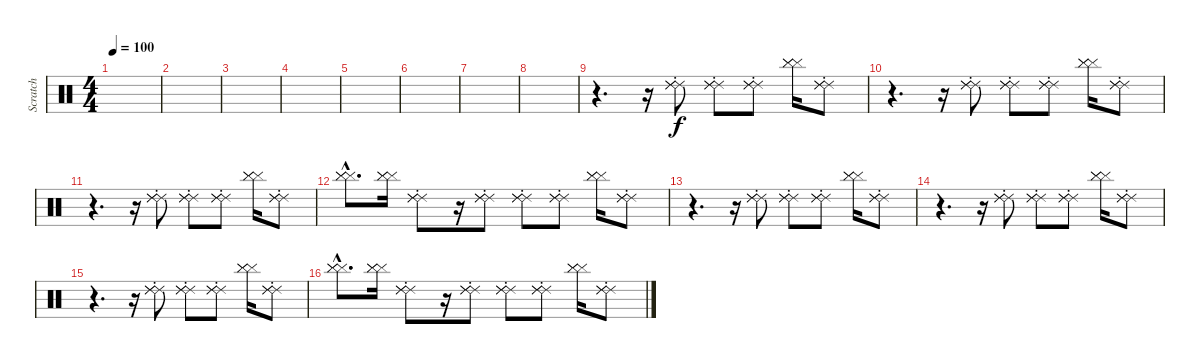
\track ("Scratch" "Scratch") {instrument percussion}
\staff {score}
\articulation defaults
\ts (4 4)
\tempo 100
\clef neutral
\ks c
|
|
|
|
|
|
|
|
r.4{d} r.16 ("Ride (choke) 2" "Ride (choke) 2" "Ride (choke) 2").8 ("Ride (choke) 2" "Ride (choke) 2" "Ride (choke) 2").8 ("Ride (choke) 2" "Ride (choke) 2" "Ride (choke) 2").8 ("Cymbal (hit)" "Cymbal (hit)" "Cymbal (hit)").16 ("Ride (choke) 2" "Ride (choke) 2" "Ride (choke) 2").8 |
r.4{d} r.16 ("Ride (choke) 2" "Ride (choke) 2" "Ride (choke) 2").8 ("Ride (choke) 2" "Ride (choke) 2" "Ride (choke) 2").8 ("Ride (choke) 2" "Ride (choke) 2" "Ride (choke) 2").8 ("Cymbal (hit)" "Cymbal (hit)" "Cymbal (hit)").16 ("Ride (choke) 2" "Ride (choke) 2" "Ride (choke) 2").8 |
r.4{d} r.16 ("Ride (choke) 2" "Ride (choke) 2" "Ride (choke) 2").8 ("Ride (choke) 2" "Ride (choke) 2" "Ride (choke) 2").8 ("Ride (choke) 2" "Ride (choke) 2" "Ride (choke) 2").8 ("Cymbal (hit)" "Cymbal (hit)" "Cymbal (hit)").16 ("Ride (choke) 2" "Ride (choke) 2" "Ride (choke) 2").8 |
("Cymbal (hit)"{hac} "Cymbal (hit)"{hac} "Cymbal (hit)"{hac}).8{d} ("Cymbal (hit)" "Cymbal (hit)" "Cymbal (hit)").16 ("Ride (choke) 2" "Ride (choke) 2" "Ride (choke) 2").8 r.16 ("Ride (choke) 2" "Ride (choke) 2" "Ride (choke) 2").8 ("Ride (choke) 2" "Ride (choke) 2" "Ride (choke) 2").8 ("Ride (choke) 2" "Ride (choke) 2" "Ride (choke) 2").8 ("Cymbal (hit)" "Cymbal (hit)" "Cymbal (hit)").16 ("Ride (choke) 2" "Ride (choke) 2" "Ride (choke) 2").8 |
r.4{d} r.16 ("Ride (choke) 2" "Ride (choke) 2" "Ride (choke) 2").8 ("Ride (choke) 2" "Ride (choke) 2" "Ride (choke) 2").8 ("Ride (choke) 2" "Ride (choke) 2" "Ride (choke) 2").8 ("Cymbal (hit)" "Cymbal (hit)" "Cymbal (hit)").16 ("Ride (choke) 2" "Ride (choke) 2" "Ride (choke) 2").8 |
r.4{d} r.16 ("Ride (choke) 2" "Ride (choke) 2" "Ride (choke) 2").8 ("Ride (choke) 2" "Ride (choke) 2" "Ride (choke) 2").8 ("Ride (choke) 2" "Ride (choke) 2" "Ride (choke) 2").8 ("Cymbal (hit)" "Cymbal (hit)" "Cymbal (hit)").16 ("Ride (choke) 2" "Ride (choke) 2" "Ride (choke) 2").8 |
r.4{d} r.16 ("Ride (choke) 2" "Ride (choke) 2" "Ride (choke) 2").8 ("Ride (choke) 2" "Ride (choke) 2" "Ride (choke) 2").8 ("Ride (choke) 2" "Ride (choke) 2" "Ride (choke) 2").8 ("Cymbal (hit)" "Cymbal (hit)" "Cymbal (hit)").16 ("Ride (choke) 2" "Ride (choke) 2" "Ride (choke) 2").8 |
("Cymbal (hit)"{hac} "Cymbal (hit)"{hac} "Cymbal (hit)"{hac}).8{d} ("Cymbal (hit)" "Cymbal (hit)" "Cymbal (hit)").16 ("Ride (choke) 2" "Ride (choke) 2" "Ride (choke) 2").8 r.16 ("Ride (choke) 2" "Ride (choke) 2" "Ride (choke) 2").8 ("Ride (choke) 2" "Ride (choke) 2" "Ride (choke) 2").8 ("Ride (choke) 2" "Ride (choke) 2" "Ride (choke) 2").8 ("Cymbal (hit)" "Cymbal (hit)" "Cymbal (hit)").16 ("Ride (choke) 2" "Ride (choke) 2" "Ride (choke) 2").8
